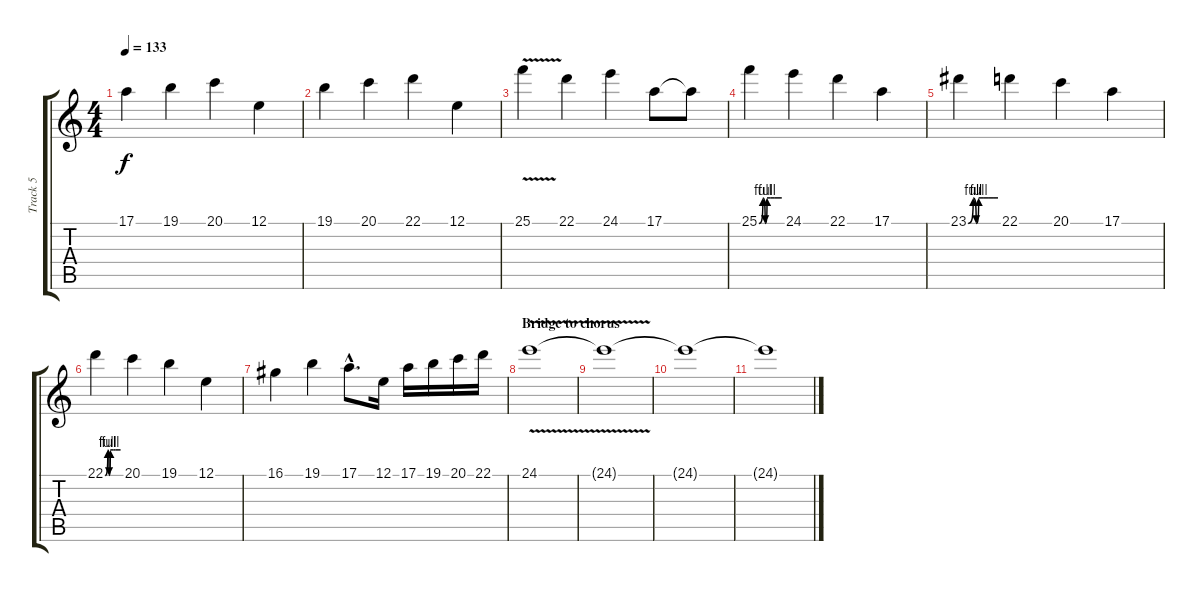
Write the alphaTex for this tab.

\track ("Track 5" "Track 5") {instrument acousticgrandpiano}
\staff {score tabs}
\tuning (E4 B3 G3 D3 A2 E2) {hide}
\ts (4 4)
\tempo 133
\clef g2
\ks c
17.1.4{dy f} 19.1.4 20.1.4 12.1.4 |
19.1.4 20.1.4 22.1.4 12.1.4 |
25.1{v}.4 22.1.4 24.1.4 17.1.8 17.1{t}.8 |
25.1{be (custom 0 0 10 4 16 0 21 4 30 4 40 4 50 4 60 4)}.4 24.1.4 22.1.4 17.1.4 |
23.1{be (custom 0 0 10 4 16 0 21 4 30 4 40 4 50 4 60 4)}.4 22.1.4 20.1.4 17.1.4 |
22.1{be (custom 0 0 10 4 15 0 20 4 32 4 40 4 50 4 60 4)}.4 20.1.4 19.1.4 12.1.4 |
16.1.4 19.1.4 17.1{hac}.8{d} 12.1.16 17.1.16 19.1.16 20.1.16 22.1.16 |
\section ("" "Bridge to chorus")
24.1{v}.1 |
24.1{t}.1 |
24.1{t}.1 |
24.1{t}.1{volume 3}
